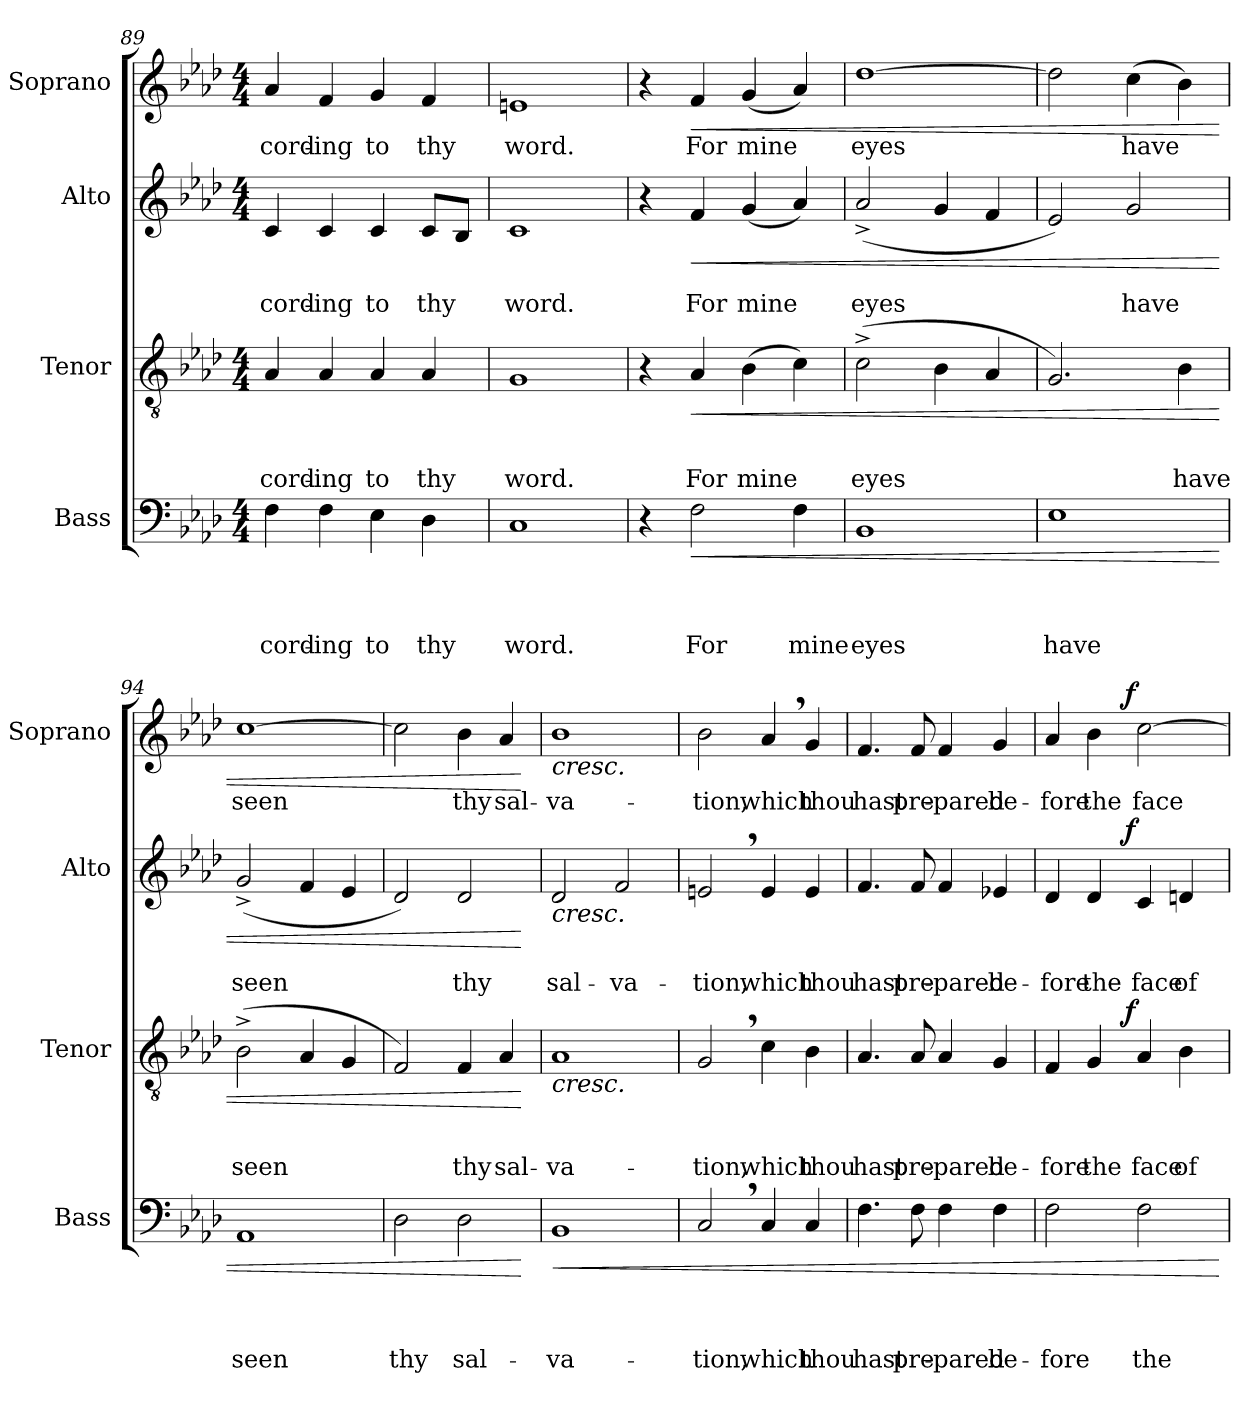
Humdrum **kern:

**kern	**text	**text	**text	**text	**dynam	**kern	**text	**text	**text	**dynam	**kern	**text	**text	**dynam	**kern	**text	**dynam
*part4	*part4	*part4	*part4	*part4	*part4	*part3	*part3	*part3	*part3	*part3	*part2	*part2	*part2	*part2	*part1	*part1	*part1
*staff4	*staff4	*staff4	*staff4	*staff4	*staff4	*staff3	*staff3	*staff3	*staff3	*staff3	*staff2	*staff2	*staff2	*staff2	*staff1	*staff1	*staff1
*I"Bass	*	*	*	*	*	*I"Tenor	*	*	*	*	*I"Alto	*	*	*	*I"Soprano	*	*
*I'Bass	*	*	*	*	*	*I'Tenor	*	*	*	*	*I'Alto	*	*	*	*I'Soprano	*	*
!!LO:LB:g=z
*clefF4	*	*	*	*	*	*clefGv2	*	*	*	*	*clefG2	*	*	*	*clefG2	*	*
*k[b-e-a-d-]	*	*	*	*	*	*k[b-e-a-d-]	*	*	*	*	*k[b-e-a-d-]	*	*	*	*k[b-e-a-d-]	*	*
*A-:	*	*	*	*	*	*A-:	*	*	*	*	*A-:	*	*	*	*A-:	*	*
*M4/4	*	*	*	*	*	*M4/4	*	*	*	*	*M4/4	*	*	*	*M4/4	*	*
=89	=89	=89	=89	=89	=89	=89	=89	=89	=89	=89	=89	=89	=89	=89	=89	=89	=89
!	!	!	!	!LO:LY:b	!	!	!	!	!LO:LY:b	!	!	!	!LO:LY:b	!	!	!LO:LY:b	!
4F\	.	.	.	-cord-	.	4A-/	.	.	-cord-	.	4c/	.	-cord-	.	4a-/	-cord-	.
!	!	!	!	!LO:LY:b:rj	!	!	!	!	!LO:LY:b:rj	!	!	!	!LO:LY:b:rj	!	!	!LO:LY:b:rj	!
4F\	.	.	.	-ing	.	4A-/	.	.	-ing	.	4c/	.	-ing	.	4f/	-ing	.
!	!	!	!	!LO:LY:b	!	!	!	!	!LO:LY:b	!	!	!	!LO:LY:b	!	!	!LO:LY:b	!
4E-\	.	.	.	to	.	4A-/	.	.	to	.	4c/	.	to	.	4g/	to	.
!	!	!	!	!LO:LY:b	!	!	!	!	!LO:LY:b	!	!	!	!LO:LY:b	!	!	!LO:LY:b	!
4D-\	.	.	.	thy	.	4A-/	.	.	thy	.	8c/L	.	thy	.	4f/	thy	.
.	.	.	.	.	.	.	.	.	.	.	8B-/J	.	.	.	.	.	.
=90	=90	=90	=90	=90	=90	=90	=90	=90	=90	=90	=90	=90	=90	=90	=90	=90	=90
!	!	!	!	!LO:LY:b	!	!	!	!	!LO:LY:b	!	!	!	!LO:LY:b	!	!	!LO:LY:b	!
1C	.	.	.	word.	.	1G	.	.	word.	.	1c	.	word.	.	1en	word.	.
=91	=91	=91	=91	=91	=91	=91	=91	=91	=91	=91	=91	=91	=91	=91	=91	=91	=91
4r	.	.	.	.	.	4r	.	.	.	.	4r	.	.	.	4r	.	.
!	!	!	!	!LO:LY:b	!LO:HP:b	!	!	!	!LO:LY:b	!LO:HP:b	!	!	!LO:LY:b	!LO:HP:b	!	!LO:LY:b	!LO:HP:b
2F\	.	.	.	For	<	4A-/	.	.	For	<	4f/	.	For	<	4f/	For	<
!	!	!	!	!	!	!	!	!	!LO:LY:b	!	!	!	!LO:LY:b	!	!	!LO:LY:b	!
.	.	.	.	.	.	(>4B-\	.	.	mine	.	(<4g/	.	mine	.	(<4g/	mine	.
!	!	!	!	!LO:LY:b	!	!	!	!	!	!	!	!	!	!	!	!	!
4F\	.	.	.	mine	.	4c\)	.	.	.	.	4a-/)	.	.	.	4a-/)	.	.
=92	=92	=92	=92	=92	=92	=92	=92	=92	=92	=92	=92	=92	=92	=92	=92	=92	=92
!	!	!	!	!LO:LY:b	!	!	!	!	!LO:LY:b	!	!	!	!LO:LY:b	!	!	!LO:LY:b	!
1BB-	.	.	.	eyes	.	(>2c^>\	.	.	eyes	.	(<2a-^</	.	eyes	.	[>1dd-	eyes	.
.	.	.	.	.	.	4B-\	.	.	.	.	4g/	.	.	.	.	.	.
.	.	.	.	.	.	4A-/	.	.	.	.	4f/	.	.	.	.	.	.
=93	=93	=93	=93	=93	=93	=93	=93	=93	=93	=93	=93	=93	=93	=93	=93	=93	=93
!	!	!	!	!LO:LY:b	!	!	!	!	!	!	!	!	!	!	!	!	!
1E-	.	.	.	have	.	2.G/)	.	.	.	.	2e-/)	.	.	.	2dd-\]	.	.
!	!	!	!	!	!	!	!	!	!	!	!	!	!LO:LY:b	!	!	!LO:LY:b	!
.	.	.	.	.	.	.	.	.	.	.	2g/	.	have	.	(>4cc\	have	.
!	!	!	!	!	!	!	!	!	!LO:LY:b	!	!	!	!	!	!	!	!
.	.	.	.	.	.	4B-\	.	.	have	.	.	.	.	.	4b-\)	.	.
=94	=94	=94	=94	=94	=94	=94	=94	=94	=94	=94	=94	=94	=94	=94	=94	=94	=94
!	!	!	!	!LO:LY:b	!	!	!	!	!LO:LY:b	!	!	!	!LO:LY:b	!	!	!LO:LY:b	!
1AA-	.	.	.	seen	.	(>2B-^>\	.	.	seen	.	(<2g^</	.	seen	.	[>1cc	seen	.
.	.	.	.	.	.	4A-/	.	.	.	.	4f/	.	.	.	.	.	.
.	.	.	.	.	.	4G/	.	.	.	.	4e-/	.	.	.	.	.	.
=95	=95	=95	=95	=95	=95	=95	=95	=95	=95	=95	=95	=95	=95	=95	=95	=95	=95
!	!	!	!	!LO:LY:b	!	!	!	!	!	!	!	!	!	!	!	!	!
2D-\	.	.	.	thy	.	2F/)	.	.	.	.	2d-/)	.	.	.	2cc\]	.	.
!	!	!	!	!LO:LY:b	!	!	!	!	!LO:LY:b	!	!	!	!LO:LY:b	!	!	!LO:LY:b	!
2D-\	.	.	.	sal-	.	4F/	.	.	thy	.	2d-/	.	thy	.	4b-\	thy	.
!	!	!	!	!	!	!	!	!	!LO:LY:b	!	!	!	!	!	!	!LO:LY:b	!
.	.	.	.	.	.	4A-/	.	.	sal-	.	.	.	.	.	4a-/	sal-	.
.	.	.	.	.	[	.	.	.	.	[	.	.	.	[	.	.	[
!!LO:PB:g=z
=96	=96	=96	=96	=96	=96	=96	=96	=96	=96	=96	=96	=96	=96	=96	=96	=96	=96
!	!	!	!	!LO:LY:b	!LO:HP:b	!	!	!	!LO:LY:b	!LO:HP:b	!	!	!LO:LY:b	!LO:HP:b	!	!LO:LY:b	!LO:HP:b
1BB-	.	.	.	-va-	<	1A-	.	.	-va-	<	2d-/	.	sal-	<	1b-	-va-	<
!	!	!	!	!	!	!	!	!	!	!	!	!	!LO:LY:b	!	!	!	!
.	.	.	.	.	.	.	.	.	.	.	2f/	.	-va-	.	.	.	.
=97	=97	=97	=97	=97	=97	=97	=97	=97	=97	=97	=97	=97	=97	=97	=97	=97	=97
!	!	!	!	!LO:LY:b	!	!	!	!	!LO:LY:b	!	!	!	!LO:LY:b	!	!	!LO:LY:b	!
2C,>/	.	.	.	-tion,	.	2G,>/	.	.	-tion,	.	2en,>/	.	-tion,	.	2b-\	-tion,	.
!	!	!	!	!LO:LY:b	!	!	!	!	!LO:LY:b	!	!	!	!LO:LY:b	!	!	!LO:LY:b	!
4C/	.	.	.	which	.	4c\	.	.	which	.	4e/	.	which	.	4a-,>/	which	.
!	!	!	!	!LO:LY:b	!	!	!	!	!LO:LY:b	!	!	!	!LO:LY:b	!	!	!LO:LY:b	!
4C/	.	.	.	thou	.	4B-\	.	.	thou	.	4e/	.	thou	.	4g/	thou	.
=98	=98	=98	=98	=98	=98	=98	=98	=98	=98	=98	=98	=98	=98	=98	=98	=98	=98
!	!	!	!	!LO:LY:b:rj	!	!	!	!	!LO:LY:b:rj	!	!	!	!LO:LY:b:rj	!	!	!LO:LY:b:rj	!
4.F\	.	.	.	hast	.	4.A-/	.	.	hast	.	4.f/	.	hast	.	4.f/	hast	.
!	!	!	!	!LO:LY:b	!	!	!	!	!LO:LY:b	!	!	!	!LO:LY:b	!	!	!LO:LY:b	!
8F\	.	.	.	pre-	.	8A-/	.	.	pre-	.	8f/	.	pre-	.	8f/	pre-	.
!	!	!	!	!LO:LY:b	!	!	!	!	!LO:LY:b	!	!	!	!LO:LY:b	!	!	!LO:LY:b	!
4F\	.	.	.	-pared	.	4A-/	.	.	-pared	.	4f/	.	-pared	.	4f/	-pared	.
!	!	!	!	!LO:LY:b	!	!	!	!	!LO:LY:b	!	!	!	!LO:LY:b	!	!	!LO:LY:b	!
4F\	.	.	.	be-	.	4G/	.	.	be-	.	4e-X/	.	be-	.	4g/	be-	.
=99	=99	=99	=99	=99	=99	=99	=99	=99	=99	=99	=99	=99	=99	=99	=99	=99	=99
!	!	!	!	!LO:LY:b	!	!	!	!	!LO:LY:b	!	!	!	!LO:LY:b	!	!	!LO:LY:b	!
*	*	*	*	*	*	*^	*	*	*	*	*^	*	*	*	*^	*	*
2F\	.	.	.	-fore	.	4F/	4...ryy	.	.	-fore	.	4d-/	4...ryy	.	-fore	.	4a-/	4...ryy	-fore	.
!	!	!	!	!	!	!	!	!	!	!LO:LY:b	!	!	!	!	!LO:LY:b	!	!	!	!LO:LY:b	!
.	.	.	.	.	.	4G/	.	.	.	the	.	4d-/	.	.	the	.	4b-\	.	the	.
!	!	!	!	!	!	!	!	!	!	!	!LO:DY:a	!	!	!	!	!LO:DY:a	!	!	!	!LO:DY:a
.	.	.	.	.	.	.	2ryy	.	.	.	f	.	2ryy	.	.	f	.	2ryy	.	f
!	!	!	!	!LO:LY:b	!	!	!	!	!	!LO:LY:b	!	!	!	!	!LO:LY:b	!	!	!	!LO:LY:b	!
2F\	.	.	.	the	.	4A-/	.	.	.	face	[	4c/	.	.	face	[	[>2cc\	.	face	[
!	!	!	!	!	!	!	!	!	!	!LO:LY:b	!	!	!	!	!LO:LY:b	!	!	!	!	!
.	.	.	.	.	.	4B-\	.	.	.	of	.	4dn/	.	.	of	.	.	.	.	.
.	.	.	.	.	.	.	32ryy	.	.	.	.	.	32ryy	.	.	.	.	32ryy	.	.
.	.	.	.	.	[	.	.	.	.	.	.	.	.	.	.	.	.	.	.	.
*	*	*	*	*	*	*v	*v	*	*	*	*	*	*	*	*	*	*v	*v	*	*
*	*	*	*	*	*	*	*	*	*	*	*v	*v	*	*	*	*	*	*
=	=	=	=	=	=	=	=	=	=	=	=	=	=	=	=	=	=
*-	*-	*-	*-	*-	*-	*-	*-	*-	*-	*-	*-	*-	*-	*-	*-	*-	*-
